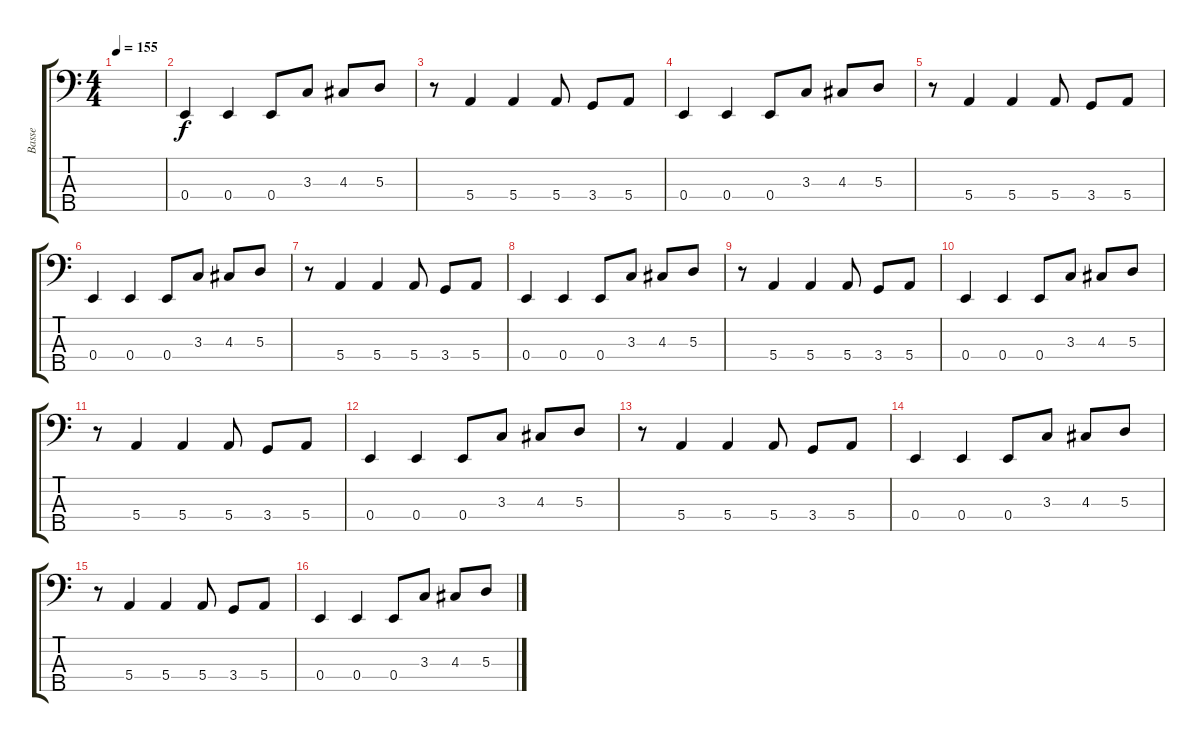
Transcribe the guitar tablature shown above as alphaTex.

\track ("Basse" "Basse") {instrument electricbasspick}
\staff {score tabs}
\tuning (G2 D2 A1 E1 B0) {hide}
\ts (4 4)
\tempo 155
\clef f4
\ks c
|
0.4.4 0.4.4 0.4.8 3.3.8 4.3.8 5.3.8 |
r.8 5.4.4 5.4.4 5.4.8 3.4.8 5.4.8 |
0.4.4 0.4.4 0.4.8 3.3.8 4.3.8 5.3.8 |
r.8 5.4.4 5.4.4 5.4.8 3.4.8 5.4.8 |
0.4.4 0.4.4 0.4.8 3.3.8 4.3.8 5.3.8 |
r.8 5.4.4 5.4.4 5.4.8 3.4.8 5.4.8 |
0.4.4 0.4.4 0.4.8 3.3.8 4.3.8 5.3.8 |
r.8 5.4.4 5.4.4 5.4.8 3.4.8 5.4.8 |
0.4.4 0.4.4 0.4.8 3.3.8 4.3.8 5.3.8 |
r.8 5.4.4 5.4.4 5.4.8 3.4.8 5.4.8 |
0.4.4 0.4.4 0.4.8 3.3.8 4.3.8 5.3.8 |
r.8 5.4.4 5.4.4 5.4.8 3.4.8 5.4.8 |
0.4.4 0.4.4 0.4.8 3.3.8 4.3.8 5.3.8 |
r.8 5.4.4 5.4.4 5.4.8 3.4.8 5.4.8 |
0.4.4 0.4.4 0.4.8 3.3.8 4.3.8 5.3.8
